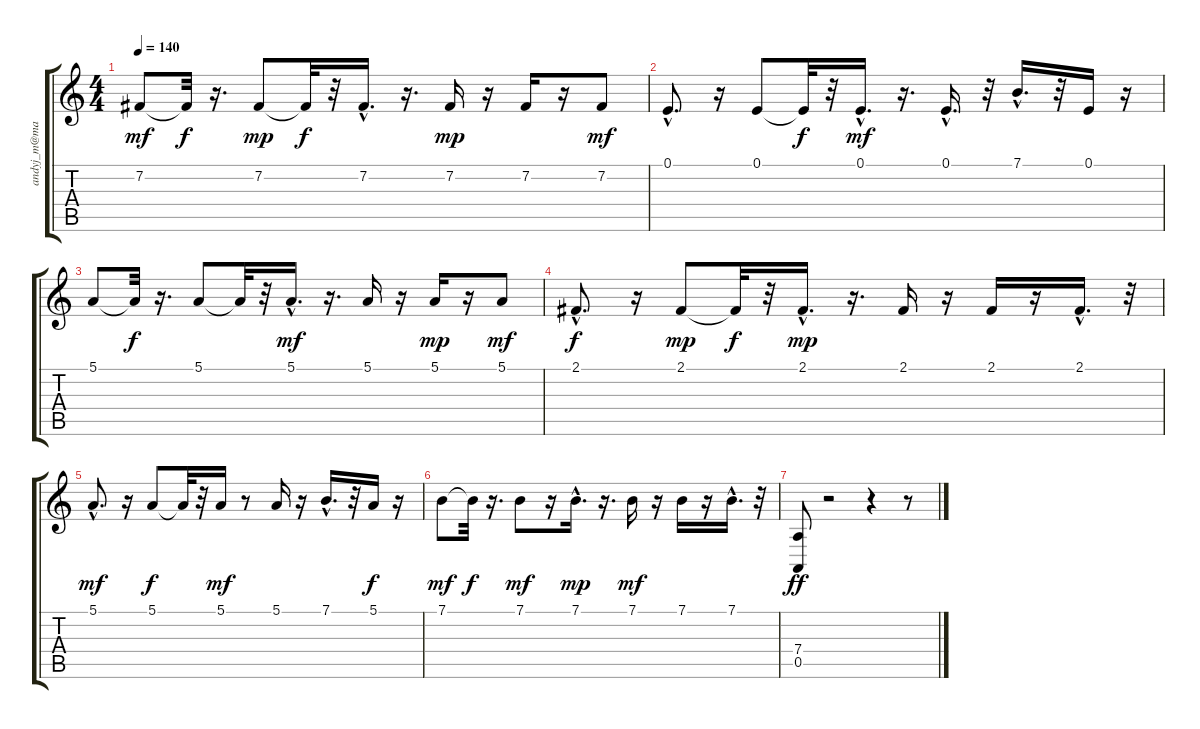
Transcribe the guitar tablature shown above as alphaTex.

\track ("" "andyj_m@ma") {instrument lead2sawtooth}
\staff {score tabs}
\tuning (E4 B3 G3 D3 A2 E2) {hide}
\ts (4 4)
\tempo 140
\clef g2
\ks c
7.2.8{dy mf} 7.2{t}.32{dy f} r.16{d} 7.2.8{dy mp} 7.2{t}.32{dy f} r.32 7.2{hac}.16{d} r.16{d} 7.2.16{dy mp} r.16 7.2.16 r.16 7.2.8{dy mf} |
0.1{hac}.8{d} r.16 0.1.8 0.1{t}.32{dy f} r.32 0.1{hac}.16{d dy mf} r.16{d} 0.1{hac}.16{d} r.32 7.1{hac}.16{d} r.32 0.1.16 r.16 |
5.1.8 5.1{t}.32{dy f} r.16{d} 5.1.8 5.1{t}.32 r.32 5.1{hac}.16{d dy mf} r.16{d} 5.1.16 r.16 5.1.16{dy mp} r.16 5.1.8{dy mf} |
2.1{hac}.8{d dy f} r.16 2.1.8{dy mp} 2.1{t}.32{dy f} r.32 2.1{hac}.16{d dy mp} r.16{d} 2.1.16 r.16 2.1.16 r.16 2.1{hac}.16{d} r.32 |
5.1{hac}.8{d dy mf} r.16 5.1.8{dy f} 5.1{t}.32 r.32 5.1.16{dy mf} r.8 5.1.16 r.16 7.1{hac}.16{d} r.32 5.1.16{dy f} r.16 |
7.1.8{dy mf} 7.1{t}.32{dy f} r.16{d} 7.1.8{dy mf} r.16 7.1{hac}.16{d dy mp} r.16{d} 7.1.16{dy mf} r.16 7.1.16 r.16 7.1{hac}.16{d} r.32 |
(7.4 0.5).8{dy ff} r.2 r.4 r.8
